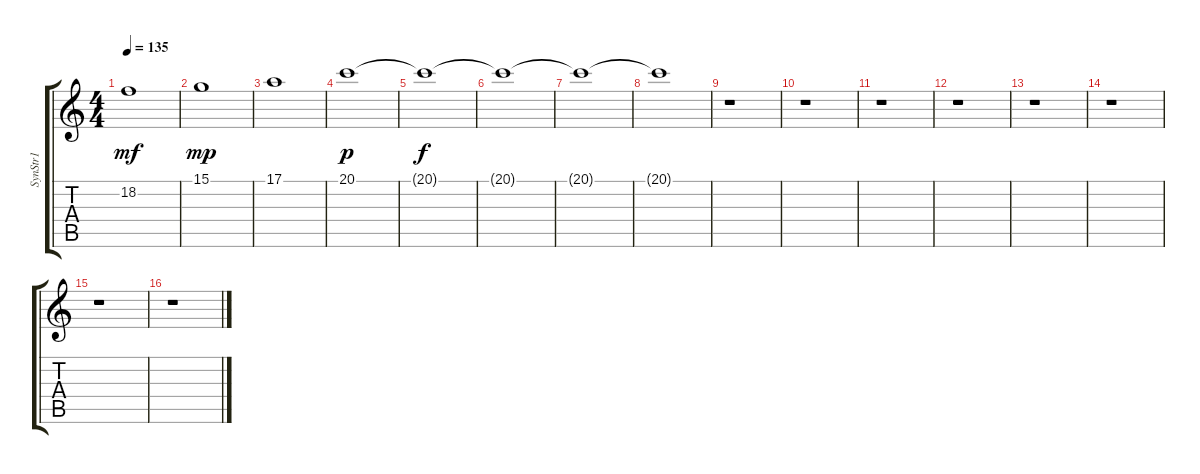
\track ("SynStr1 " "SynStr1 ") {instrument synthstrings1}
\staff {score tabs}
\tuning (E4 B3 G3 D3 A2 E2) {hide}
\ts (4 4)
\tempo 135
\clef g2
\ks c
18.2.1{dy mf} |
15.1.1{dy mp} |
17.1.1 |
20.1.1{dy p} |
20.1{t}.1{dy f} |
20.1{t}.1 |
20.1{t}.1 |
20.1{t}.1 |
r.1 |
r.1 |
r.1 |
r.1 |
r.1 |
r.1 |
r.1 |
r.1
